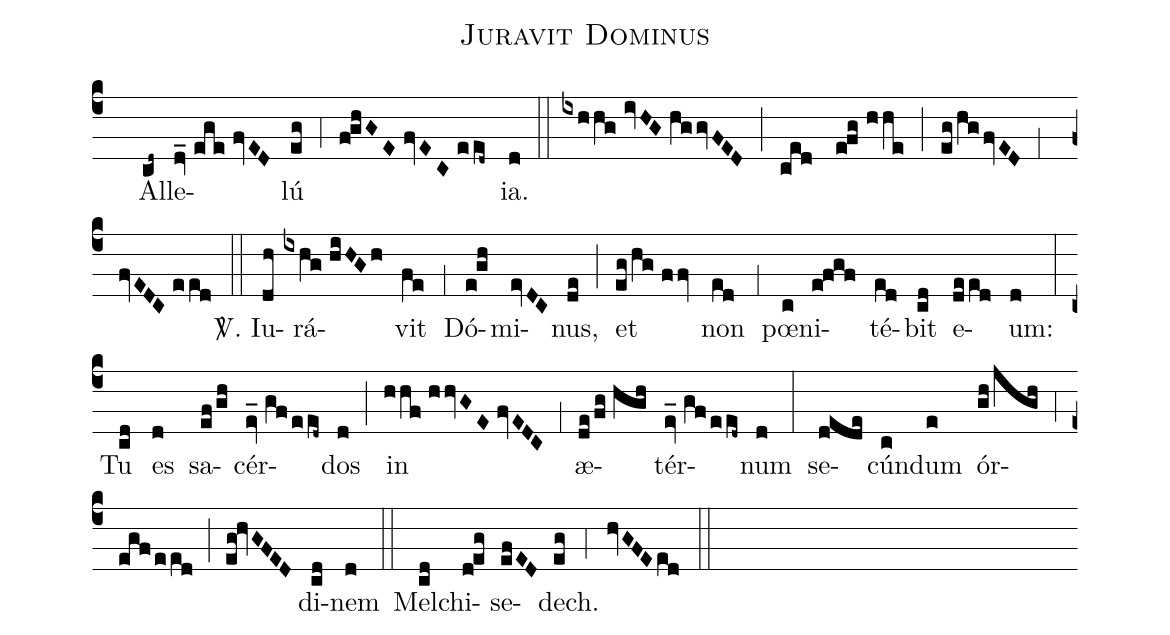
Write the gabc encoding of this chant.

name:Juravit Dominus;
mode:I;
office-part:Alleluia;
%%
(c4) () Al(cd~)le(dv_//ege//fvED)lú(eg)(,4)(f!ghGE//fvEC//eed~)ia.(d) (::) (ixhhg//ivHG//hggvFED) (;) (ced) (e!fg//hhe) (;) (eg/hg/fvED) (,1) (fvEDC//eed) (::) <sp>V/</sp>. Iu(dh)rá(ixhg//hiHGh)vit(fe) (,1) Dó(e!gh)mi(evDC)nus,(de) (;) et(eg/hg//ffv) non(ed) (,1) pœ(c)ni(e!fgf)té(ed)bit(cd) e(deed)um:(d) (:) Tu(cd) es(d) sa(ef/gh)cér(ev_//gf/eed~)dos(d) (;) in(hhf//hhvGE//fvEDC) (,1) æ(de/fg//hgh)tér(ev_//gf/eed~)num(d) (:) se(dede)cún(c)dum(e) ór(gh/jgh)(,4)(egf/eed)(;)(eg!hvGFED)di(cd)nem(d) (::) Mel(cd)chi(d!eg)se(efED)dech.(eg) (,4) (hvGFEed) (::)
